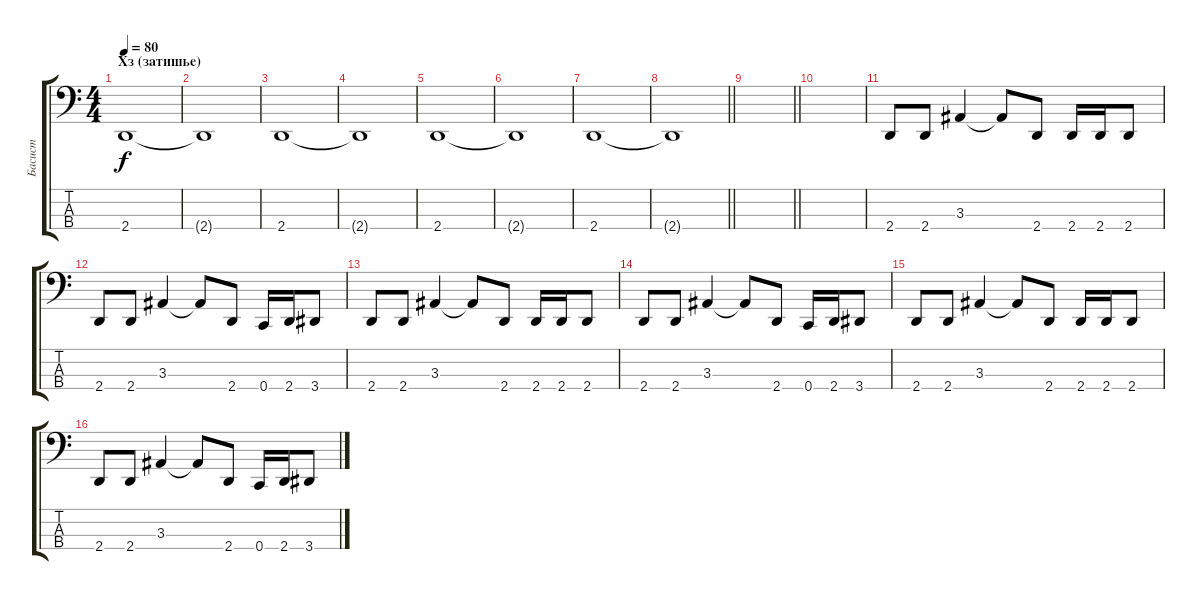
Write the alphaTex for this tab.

\track ("Басист" "Басист") {instrument electricbassfinger}
\staff {score tabs}
\tuning (F2 C2 G1 C1) {hide}
\ts (4 4)
\section ("" "Хз (затишье)")
\tempo 80
\clef f4
\ks c
2.4.1{dy f} |
2.4{t}.1 |
2.4.1 |
2.4{t}.1 |
2.4.1 |
2.4{t}.1 |
2.4.1 |
\barLineRight lightlight
2.4{t}.1 |
\barLineRight lightlight
|
|
2.4.8 2.4.8 3.3.4 3.3{t}.8 2.4.8 2.4.16 2.4.16 2.4.8 |
2.4.8 2.4.8 3.3.4 3.3{t}.8 2.4.8 0.4.16 2.4.16 3.4.8 |
2.4.8 2.4.8 3.3.4 3.3{t}.8 2.4.8 2.4.16 2.4.16 2.4.8 |
2.4.8 2.4.8 3.3.4 3.3{t}.8 2.4.8 0.4.16 2.4.16 3.4.8 |
2.4.8 2.4.8 3.3.4 3.3{t}.8 2.4.8 2.4.16 2.4.16 2.4.8 |
2.4.8 2.4.8 3.3.4 3.3{t}.8 2.4.8 0.4.16 2.4.16 3.4.8
